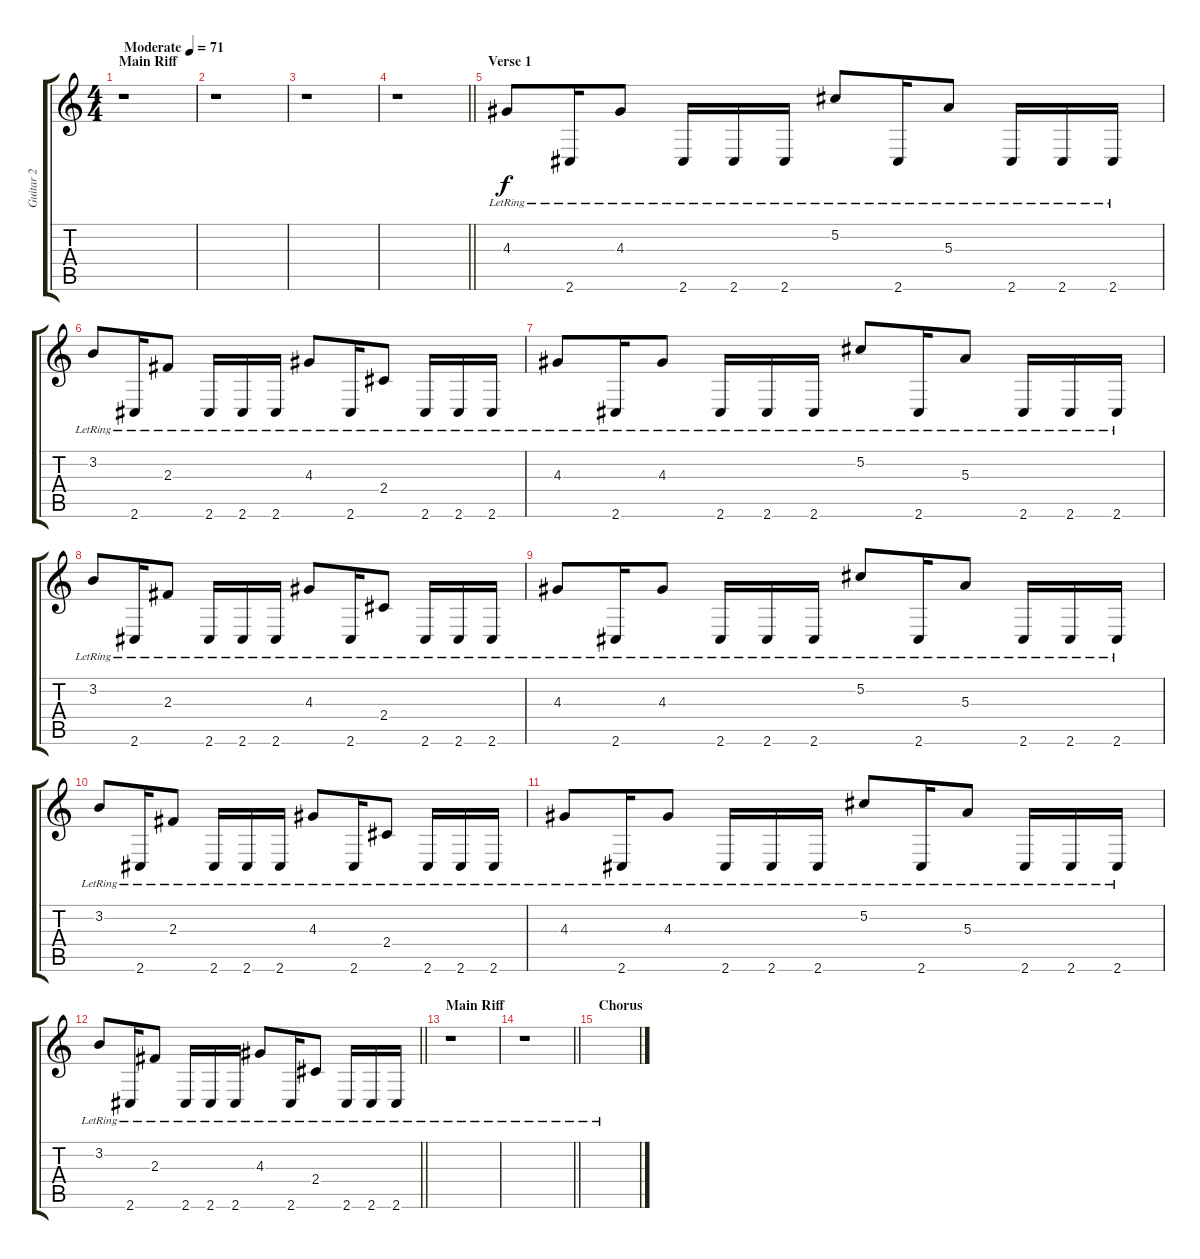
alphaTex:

\track ("Guitar 2" "Guitar 2") {instrument electricguitarclean}
\staff {score tabs}
\tuning (Db4 Ab3 E3 B2 Gb2 B1) {hide}
\ts (4 4)
\section ("" "Main Riff")
\tempo (71 "Moderate")
\clef g2
\ks c
r.1{dy f instrument electricguitarclean} |
r.1 |
r.1 |
\barLineRight lightlight
r.1 |
\section ("" "Verse 1")
4.3{lr}.8 2.6{lr}.16 4.3{lr}.8 2.6{lr}.16 2.6{lr}.16 2.6{lr}.16 5.2{lr}.8 2.6{lr}.16 5.3{lr}.8 2.6{lr}.16 2.6{lr}.16 2.6{lr}.16 |
3.2{lr}.8 2.6{lr}.16 2.3{lr}.8 2.6{lr}.16 2.6{lr}.16 2.6{lr}.16 4.3{lr}.8 2.6{lr}.16 2.4{lr}.8 2.6{lr}.16 2.6{lr}.16 2.6{lr}.16 |
4.3{lr}.8 2.6{lr}.16 4.3{lr}.8 2.6{lr}.16 2.6{lr}.16 2.6{lr}.16 5.2{lr}.8 2.6{lr}.16 5.3{lr}.8 2.6{lr}.16 2.6{lr}.16 2.6{lr}.16 |
3.2{lr}.8 2.6{lr}.16 2.3{lr}.8 2.6{lr}.16 2.6{lr}.16 2.6{lr}.16 4.3{lr}.8 2.6{lr}.16 2.4{lr}.8 2.6{lr}.16 2.6{lr}.16 2.6{lr}.16 |
4.3{lr}.8 2.6{lr}.16 4.3{lr}.8 2.6{lr}.16 2.6{lr}.16 2.6{lr}.16 5.2{lr}.8 2.6{lr}.16 5.3{lr}.8 2.6{lr}.16 2.6{lr}.16 2.6{lr}.16 |
3.2{lr}.8 2.6{lr}.16 2.3{lr}.8 2.6{lr}.16 2.6{lr}.16 2.6{lr}.16 4.3{lr}.8 2.6{lr}.16 2.4{lr}.8 2.6{lr}.16 2.6{lr}.16 2.6{lr}.16 |
4.3{lr}.8 2.6{lr}.16 4.3{lr}.8 2.6{lr}.16 2.6{lr}.16 2.6{lr}.16 5.2{lr}.8 2.6{lr}.16 5.3{lr}.8 2.6{lr}.16 2.6{lr}.16 2.6{lr}.16 |
\barLineRight lightlight
3.2{lr}.8 2.6{lr}.16 2.3{lr}.8 2.6{lr}.16 2.6{lr}.16 2.6{lr}.16 4.3{lr}.8 2.6{lr}.16 2.4{lr}.8 2.6{lr}.16 2.6{lr}.16 2.6{lr}.16 |
\section ("" "Main Riff")
r.1 |
\barLineRight lightlight
r.1 |
\section ("" "Chorus")
